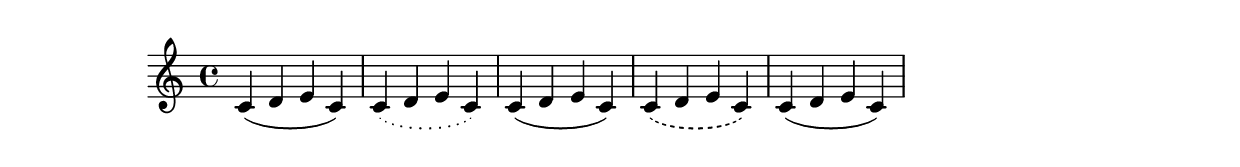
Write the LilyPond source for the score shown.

%% Do not edit this file; it is automatically
%% generated from LSR http://lsr.dsi.unimi.it
%% This file is in the public domain.
\version "2.13.16"

\header {
  lsrtags = "expressive-marks, editorial-annotations"

%% Translation of GIT committish: 00ef2ac3dd16e21c9ffdffaa4d6d043a3f1a76e6
  texidoces = "
Se puede cambiar el aspecto de las ligaduras de expresión de
continuas a punteadas o intermitentes.

"
  doctitlees = "Modificar el aspecto continuo de una ligadura de expresión a punteado o intermitente"

  texidoc = "
The appearance of slurs may be changed from solid to dotted or dashed.

"
  doctitle = "Changing the appearance of a slur from solid to dotted or dashed"
} % begin verbatim

\relative c' {
  c4( d e c)
  \slurDotted
  c4( d e c)
  \slurSolid
  c4( d e c)
  \slurDashed
  c4( d e c)
  \slurSolid
  c4( d e c)
}


